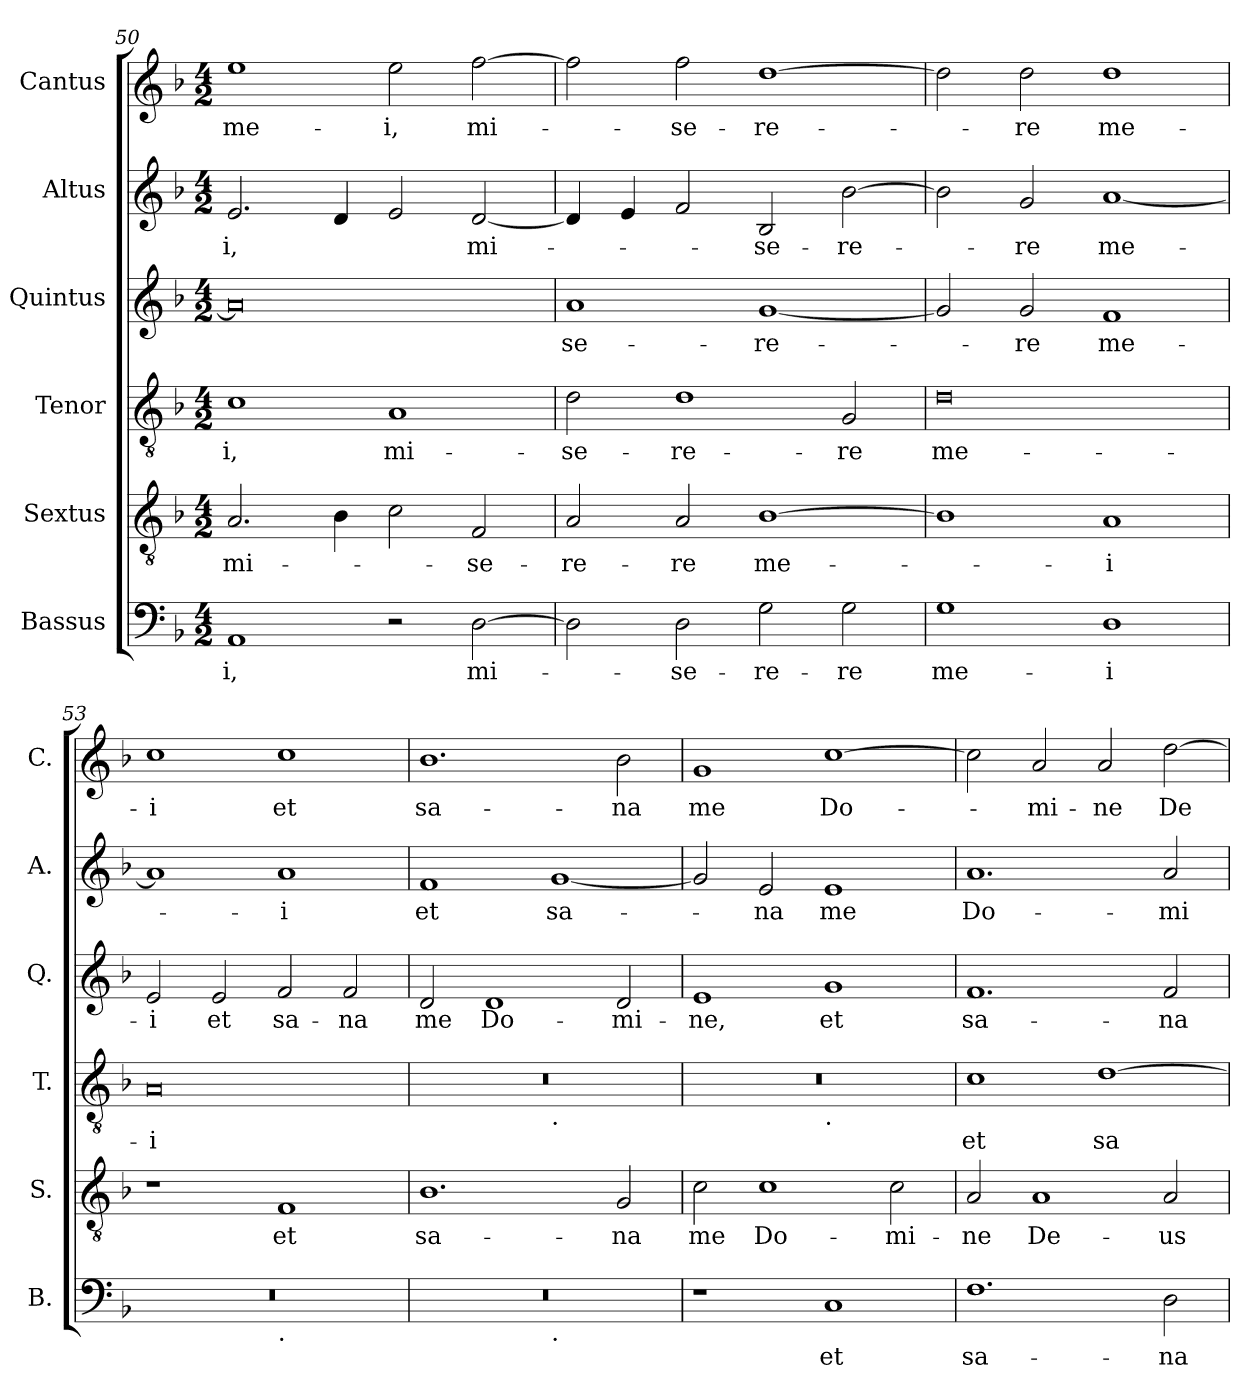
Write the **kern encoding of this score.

**kern	**text	**kern	**text	**kern	**text	**kern	**text	**kern	**text	**kern	**text
*part6	*part6	*part5	*part5	*part4	*part4	*part3	*part3	*part2	*part2	*part1	*part1
*staff6	*staff6	*staff5	*staff5	*staff4	*staff4	*staff3	*staff3	*staff2	*staff2	*staff1	*staff1
*I"Bassus	*	*I"Sextus	*	*I"Tenor	*	*I"Quintus	*	*I"Altus	*	*I"Cantus	*
*I'B.	*	*I'S.	*	*I'T.	*	*I'Q.	*	*I'A.	*	*I'C.	*
*clefF4	*	*clefGv2	*	*clefGv2	*	*clefG2	*	*clefG2	*	*clefG2	*
*k[b-]	*	*k[b-]	*	*k[b-]	*	*k[b-]	*	*k[b-]	*	*k[b-]	*
*M4/2	*	*M4/2	*	*M4/2	*	*M4/2	*	*M4/2	*	*M4/2	*
=50	=50	=50	=50	=50	=50	=50	=50	=50	=50	=50	=50
!	!LO:LY:b	!	!LO:LY:b	!	!LO:LY:b	!	!	!	!LO:LY:b	!	!LO:LY:b
1AA	-i,	2.A/	mi-	1c	-i,	0a]	.	2.e/	-i,	1ee	me-
.	.	4B-\	.	.	.	.	.	4d/	.	.	.
!	!	!	!	!	!LO:LY:b	!	!	!	!	!	!LO:LY:b
2r	.	2c\	.	1A	mi-	.	.	2e/	.	2ee\	-i,
!	!LO:LY:b	!	!LO:LY:b	!	!	!	!	!	!LO:LY:b	!	!LO:LY:b
[2D\	mi-	2F/	-se-	.	.	.	.	[2d/	mi-	[2ff\	mi-
=51	=51	=51	=51	=51	=51	=51	=51	=51	=51	=51	=51
!	!	!	!LO:LY:b	!	!LO:LY:b	!	!LO:LY:b	!	!	!	!
2D\]	.	2A/	-re-	2d\	-se-	1a	-se-	4d/]	.	2ff\]	.
.	.	.	.	.	.	.	.	4e/	.	.	.
!	!LO:LY:b	!	!LO:LY:b	!	!LO:LY:b	!	!	!	!	!	!LO:LY:b
2D\	-se-	2A/	-re	1d	-re-	.	.	2f/	.	2ff\	-se-
!	!LO:LY:b	!	!LO:LY:b	!	!	!	!LO:LY:b	!	!LO:LY:b	!	!LO:LY:b
2G\	-re-	[1B-	me-	.	.	[1g	-re-	2B-/	-se-	[1dd	-re-
!	!LO:LY:b	!	!	!	!LO:LY:b	!	!	!	!LO:LY:b	!	!
2G\	-re	.	.	2G/	-re	.	.	[2b-\	-re-	.	.
=52	=52	=52	=52	=52	=52	=52	=52	=52	=52	=52	=52
!	!LO:LY:b	!	!	!	!LO:LY:b	!	!	!	!	!	!
1G	me-	1B-]	.	0d	me-	2g/]	.	2b-\]	.	2dd\]	.
!	!	!	!	!	!	!	!LO:LY:b	!	!LO:LY:b	!	!LO:LY:b
.	.	.	.	.	.	2g/	-re	2g/	-re	2dd\	-re
!	!LO:LY:b	!	!LO:LY:b	!	!	!	!LO:LY:b	!	!LO:LY:b	!	!LO:LY:b
1D	-i	1A	-i	.	.	1f	me-	[1a	me-	1dd	me-
=53	=53	=53	=53	=53	=53	=53	=53	=53	=53	=53	=53
!	!	!	!	!	!LO:LY:b	!	!LO:LY:b	!	!	!	!LO:LY:b
*^	*	*	*	*	*	*	*	*	*	*	*
0r	1ryy	.	1r	.	0A	-i	2e/	-i	1a]	.	1cc	-i
!	!	!	!	!	!	!	!	!LO:LY:b	!	!	!	!
.	.	.	.	.	.	.	2e/	et	.	.	.	.
!	!LO:TX:b:t=.	!	!	!	!	!	!	!	!	!	!	!
!	!	!	!	!LO:LY:b	!	!	!	!LO:LY:b	!	!LO:LY:b	!	!LO:LY:b
.	1ryy	.	1F	et	.	.	2f/	sa-	1a	-i	1cc	et
!	!	!	!	!	!	!	!	!LO:LY:b	!	!	!	!
.	.	.	.	.	.	.	2f/	-na	.	.	.	.
=54	=54	=54	=54	=54	=54	=54	=54	=54	=54	=54	=54	=54
!	!	!	!	!LO:LY:b	!	!	!	!LO:LY:b	!	!LO:LY:b	!	!LO:LY:b
*	*	*	*	*	*^	*	*	*	*	*	*	*
0r	1ryy	.	1.B-	sa-	0r	1ryy	.	2d/	me	1f	et	1.b-	sa-
!	!	!	!	!	!	!	!	!	!LO:LY:b	!	!	!	!
.	.	.	.	.	.	.	.	1d	Do-	.	.	.	.
!	!	!	!	!	!	!LO:TX:b:t=.	!	!	!	!	!	!	!
!	!LO:TX:b:t=.	!	!	!	!	!	!	!	!	!	!	!	!
!	!	!	!	!	!	!	!	!	!	!	!LO:LY:b	!	!
.	1ryy	.	.	.	.	1ryy	.	.	.	[1g	sa-	.	.
!	!	!	!	!LO:LY:b	!	!	!	!	!LO:LY:b	!	!	!	!LO:LY:b
.	.	.	2G/	-na	.	.	.	2d/	-mi-	.	.	2b-\	-na
!!LO:PB:g=z
=55	=55	=55	=55	=55	=55	=55	=55	=55	=55	=55	=55	=55	=55
!	!	!	!	!LO:LY:b	!	!	!	!	!LO:LY:b	!	!	!	!LO:LY:b
*v	*v	*	*	*	*	*	*	*	*	*	*	*	*
1r	.	2c\	me	0r	1ryy	.	1e	-ne,	2g/]	.	1g	me
!	!	!	!LO:LY:b	!	!	!	!	!	!	!LO:LY:b	!	!
.	.	1c	Do-	.	.	.	.	.	2e/	-na	.	.
!	!	!	!	!	!LO:TX:b:t=.	!	!	!	!	!	!	!
!	!LO:LY:b	!	!	!	!	!	!	!LO:LY:b	!	!LO:LY:b	!	!LO:LY:b
1C	et	.	.	.	1ryy	.	1g	et	1e	me	[1cc	Do-
!	!	!	!LO:LY:b	!	!	!	!	!	!	!	!	!
.	.	2c\	-mi-	.	.	.	.	.	.	.	.	.
=56	=56	=56	=56	=56	=56	=56	=56	=56	=56	=56	=56	=56
!	!LO:LY:b	!	!LO:LY:b	!	!	!LO:LY:b	!	!LO:LY:b	!	!LO:LY:b	!	!
*	*	*	*	*v	*v	*	*	*	*	*	*	*
1.F	sa-	2A/	-ne	1c	et	1.f	sa-	1.a	Do-	2cc\]	.
!	!	!	!LO:LY:b	!	!	!	!	!	!	!	!LO:LY:b
.	.	1A	De-	.	.	.	.	.	.	2a/	-mi-
!	!	!	!	!	!LO:LY:b	!	!	!	!	!	!LO:LY:b
.	.	.	.	[1d	sa-	.	.	.	.	2a/	-ne
!	!LO:LY:b	!	!LO:LY:b	!	!	!	!LO:LY:b	!	!LO:LY:b	!	!LO:LY:b
2D\	-na	2A/	-us	.	.	2f/	-na	2a/	-mi-	[2dd\	De-
=	=	=	=	=	=	=	=	=	=	=	=
*-	*-	*-	*-	*-	*-	*-	*-	*-	*-	*-	*-
